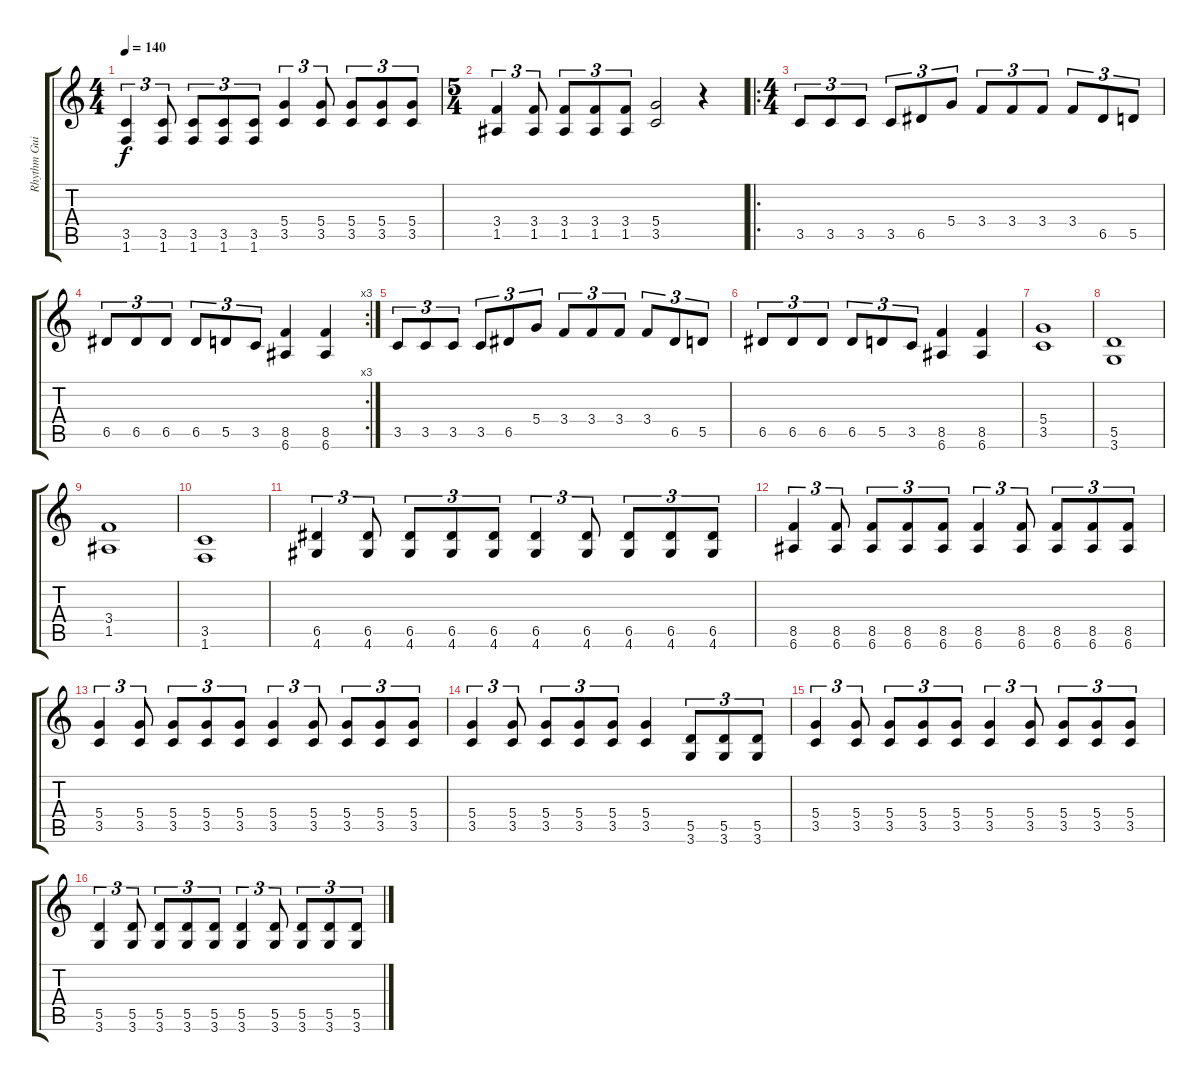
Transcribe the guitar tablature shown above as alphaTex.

\track ("Rhythm Guitar" "Rhythm Gui") {instrument distortionguitar}
\staff {score tabs}
\tuning (E4 B3 G3 D3 A2 E2) {hide}
\ts (4 4)
\tempo 140
\clef g2
\ks c
(3.5 1.6).4{tu (3 2) dy f} (3.5 1.6).8{tu (3 2)} (3.5 1.6).8{tu (3 2)} (3.5 1.6).8{tu (3 2)} (3.5 1.6).8{tu (3 2)} (5.4 3.5).4{tu (3 2)} (5.4 3.5).8{tu (3 2)} (5.4 3.5).8{tu (3 2)} (5.4 3.5).8{tu (3 2)} (5.4 3.5).8{tu (3 2)} |
\ts (5 4)
(3.4 1.5).4{tu (3 2)} (3.4 1.5).8{tu (3 2)} (3.4 1.5).8{tu (3 2)} (3.4 1.5).8{tu (3 2)} (3.4 1.5).8{tu (3 2)} (5.4 3.5).2 r.4 |
\ro
\ts (4 4)
3.5.8{tu (3 2)} 3.5.8{tu (3 2)} 3.5.8{tu (3 2)} 3.5.8{tu (3 2)} 6.5.8{tu (3 2)} 5.4.8{tu (3 2)} 3.4.8{tu (3 2)} 3.4.8{tu (3 2)} 3.4.8{tu (3 2)} 3.4.8{tu (3 2)} 6.5.8{tu (3 2)} 5.5.8{tu (3 2)} |
\rc 3
6.5.8{tu (3 2)} 6.5.8{tu (3 2)} 6.5.8{tu (3 2)} 6.5.8{tu (3 2)} 5.5.8{tu (3 2)} 3.5.8{tu (3 2)} (8.5 6.6).4 (8.5 6.6).4 |
3.5.8{tu (3 2)} 3.5.8{tu (3 2)} 3.5.8{tu (3 2)} 3.5.8{tu (3 2)} 6.5.8{tu (3 2)} 5.4.8{tu (3 2)} 3.4.8{tu (3 2)} 3.4.8{tu (3 2)} 3.4.8{tu (3 2)} 3.4.8{tu (3 2)} 6.5.8{tu (3 2)} 5.5.8{tu (3 2)} |
6.5.8{tu (3 2)} 6.5.8{tu (3 2)} 6.5.8{tu (3 2)} 6.5.8{tu (3 2)} 5.5.8{tu (3 2)} 3.5.8{tu (3 2)} (8.5 6.6).4 (8.5 6.6).4 |
(5.4 3.5).1 |
(5.5 3.6).1 |
(3.4 1.5).1 |
(3.5 1.6).1 |
(6.5 4.6).4{tu (3 2)} (6.5 4.6).8{tu (3 2)} (6.5 4.6).8{tu (3 2)} (6.5 4.6).8{tu (3 2)} (6.5 4.6).8{tu (3 2)} (6.5 4.6).4{tu (3 2)} (6.5 4.6).8{tu (3 2)} (6.5 4.6).8{tu (3 2)} (6.5 4.6).8{tu (3 2)} (6.5 4.6).8{tu (3 2)} |
(8.5 6.6).4{tu (3 2)} (8.5 6.6).8{tu (3 2)} (8.5 6.6).8{tu (3 2)} (8.5 6.6).8{tu (3 2)} (8.5 6.6).8{tu (3 2)} (8.5 6.6).4{tu (3 2)} (8.5 6.6).8{tu (3 2)} (8.5 6.6).8{tu (3 2)} (8.5 6.6).8{tu (3 2)} (8.5 6.6).8{tu (3 2)} |
(5.4 3.5).4{tu (3 2)} (5.4 3.5).8{tu (3 2)} (5.4 3.5).8{tu (3 2)} (5.4 3.5).8{tu (3 2)} (5.4 3.5).8{tu (3 2)} (5.4 3.5).4{tu (3 2)} (5.4 3.5).8{tu (3 2)} (5.4 3.5).8{tu (3 2)} (5.4 3.5).8{tu (3 2)} (5.4 3.5).8{tu (3 2)} |
(5.4 3.5).4{tu (3 2)} (5.4 3.5).8{tu (3 2)} (5.4 3.5).8{tu (3 2)} (5.4 3.5).8{tu (3 2)} (5.4 3.5).8{tu (3 2)} (5.4 3.5).4 (5.5 3.6).8{tu (3 2)} (5.5 3.6).8{tu (3 2)} (5.5 3.6).8{tu (3 2)} |
(5.4 3.5).4{tu (3 2)} (5.4 3.5).8{tu (3 2)} (5.4 3.5).8{tu (3 2)} (5.4 3.5).8{tu (3 2)} (5.4 3.5).8{tu (3 2)} (5.4 3.5).4{tu (3 2)} (5.4 3.5).8{tu (3 2)} (5.4 3.5).8{tu (3 2)} (5.4 3.5).8{tu (3 2)} (5.4 3.5).8{tu (3 2)} |
(5.5 3.6).4{tu (3 2)} (5.5 3.6).8{tu (3 2)} (5.5 3.6).8{tu (3 2)} (5.5 3.6).8{tu (3 2)} (5.5 3.6).8{tu (3 2)} (5.5 3.6).4{tu (3 2)} (5.5 3.6).8{tu (3 2)} (5.5 3.6).8{tu (3 2)} (5.5 3.6).8{tu (3 2)} (5.5 3.6).8{tu (3 2)}
